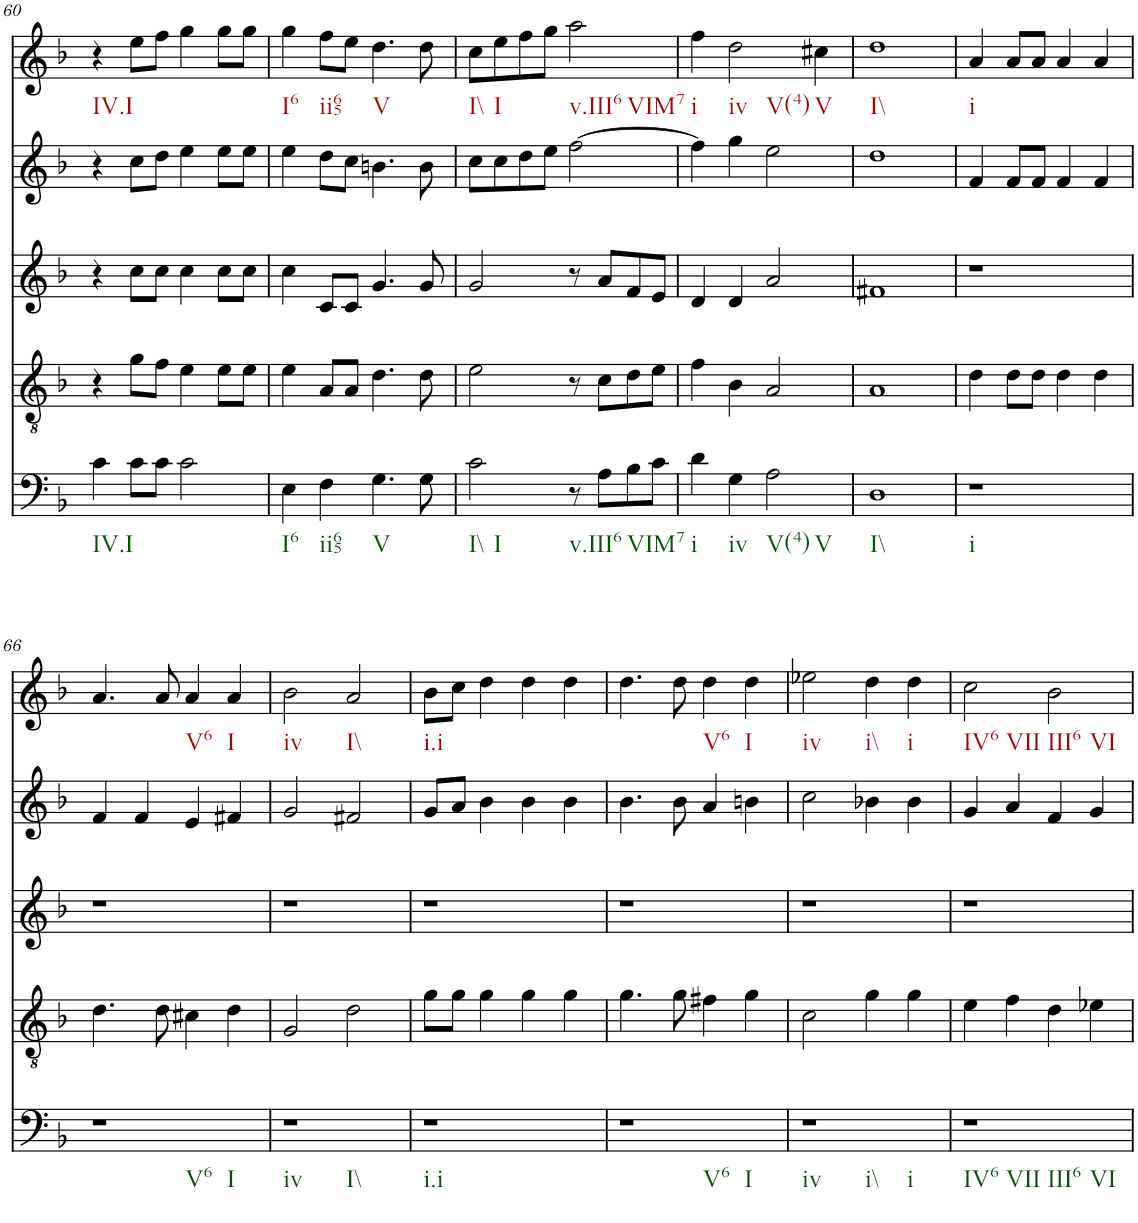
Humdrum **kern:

**kern	**kern	**kern	**kern	**kern
*part5	*part4	*part3	*part2	*part1
*staff5	*staff4	*staff3	*staff2	*staff1
*I"vox	*I"vox	*I"vox	*I"vox	*I"vox
!!LO:PB:g=z
*clefF4	*clefGv2	*clefG2	*clefG2	*clefG2
*k[b-]	*k[b-]	*k[b-]	*k[b-]	*k[b-]
*M4/4	*M4/4	*M4/4	*M4/4	*M4/4
=60	=60	=60	=60	=60
4c\	4r	4r	4r	4r
8c\L	8g\L	8cc\L	8cc\L	8ee\L
8c\J	8f\J	8cc\J	8dd\J	8ff\J
2c\	4e\	4cc\	4ee\	4gg\
.	8e\L	8cc\L	8ee\L	8gg\L
.	8e\J	8cc\J	8ee\J	8gg\J
=61	=61	=61	=61	=61
4E\	4e\	4cc\	4ee\	4gg\
4F\	8A/L	8c/L	8dd\L	8ff\L
.	8A/J	8c/J	8cc\J	8ee\J
4.G\	4.d\	4.g/	4.bn\	4.dd\
8G\	8d\	8g/	8b\	8dd\
=62	=62	=62	=62	=62
2c\	2e\	2g/	8cc\L	8cc\L
.	.	.	8cc\	8ee\
.	.	.	8dd\	8ff\
.	.	.	8ee\J	8gg\J
8r	8r	8r	[2ff\	2aa\
8A\L	8c\L	8a/L	.	.
8B-\	8d\	8f/	.	.
8c\J	8e\J	8e/J	.	.
=63	=63	=63	=63	=63
4d\	4f\	4d/	4ff\]	4ff\
4G\	4B-\	4d/	4gg\	2dd\
2A\	2A/	2a/	2ee\	.
.	.	.	.	4cc#X\
=64	=64	=64	=64	=64
1D	1A	1f#X	1dd	1dd
=65	=65	=65	=65	=65
1r	4d\	1r	4f/	4a/
.	8d\L	.	8f/L	8a/L
.	8d\J	.	8f/J	8a/J
.	4d\	.	4f/	4a/
.	4d\	.	4f/	4a/
!!LO:LB:g=z
=66	=66	=66	=66	=66
1r	4.d\	1r	4f/	4.a/
.	.	.	4f/	.
.	8d\	.	.	8a/
.	4c#X\	.	4e/	4a/
.	4d\	.	4f#X/	4a/
=67	=67	=67	=67	=67
1r	2G/	1r	2g/	2b-\
.	2d\	.	2f#X/	2a/
=68	=68	=68	=68	=68
1r	8g\L	1r	8g/L	8b-\L
.	8g\J	.	8a/J	8cc\J
.	4g\	.	4b-\	4dd\
.	4g\	.	4b-\	4dd\
.	4g\	.	4b-\	4dd\
=69	=69	=69	=69	=69
1r	4.g\	1r	4.b-\	4.dd\
.	8g\	.	8b-\	8dd\
.	4f#X\	.	4a/	4dd\
.	4g\	.	4bn\	4dd\
=70	=70	=70	=70	=70
1r	2c\	1r	2cc\	2ee-X\
.	4g\	.	4b-X\	4dd\
.	4g\	.	4b-\	4dd\
=71	=71	=71	=71	=71
1r	4e\	1r	4g/	2cc\
.	4f\	.	4a/	.
.	4d\	.	4f/	2b-\
.	4e-X\	.	4g/	.
=	=	=	=	=
*-	*-	*-	*-	*-
